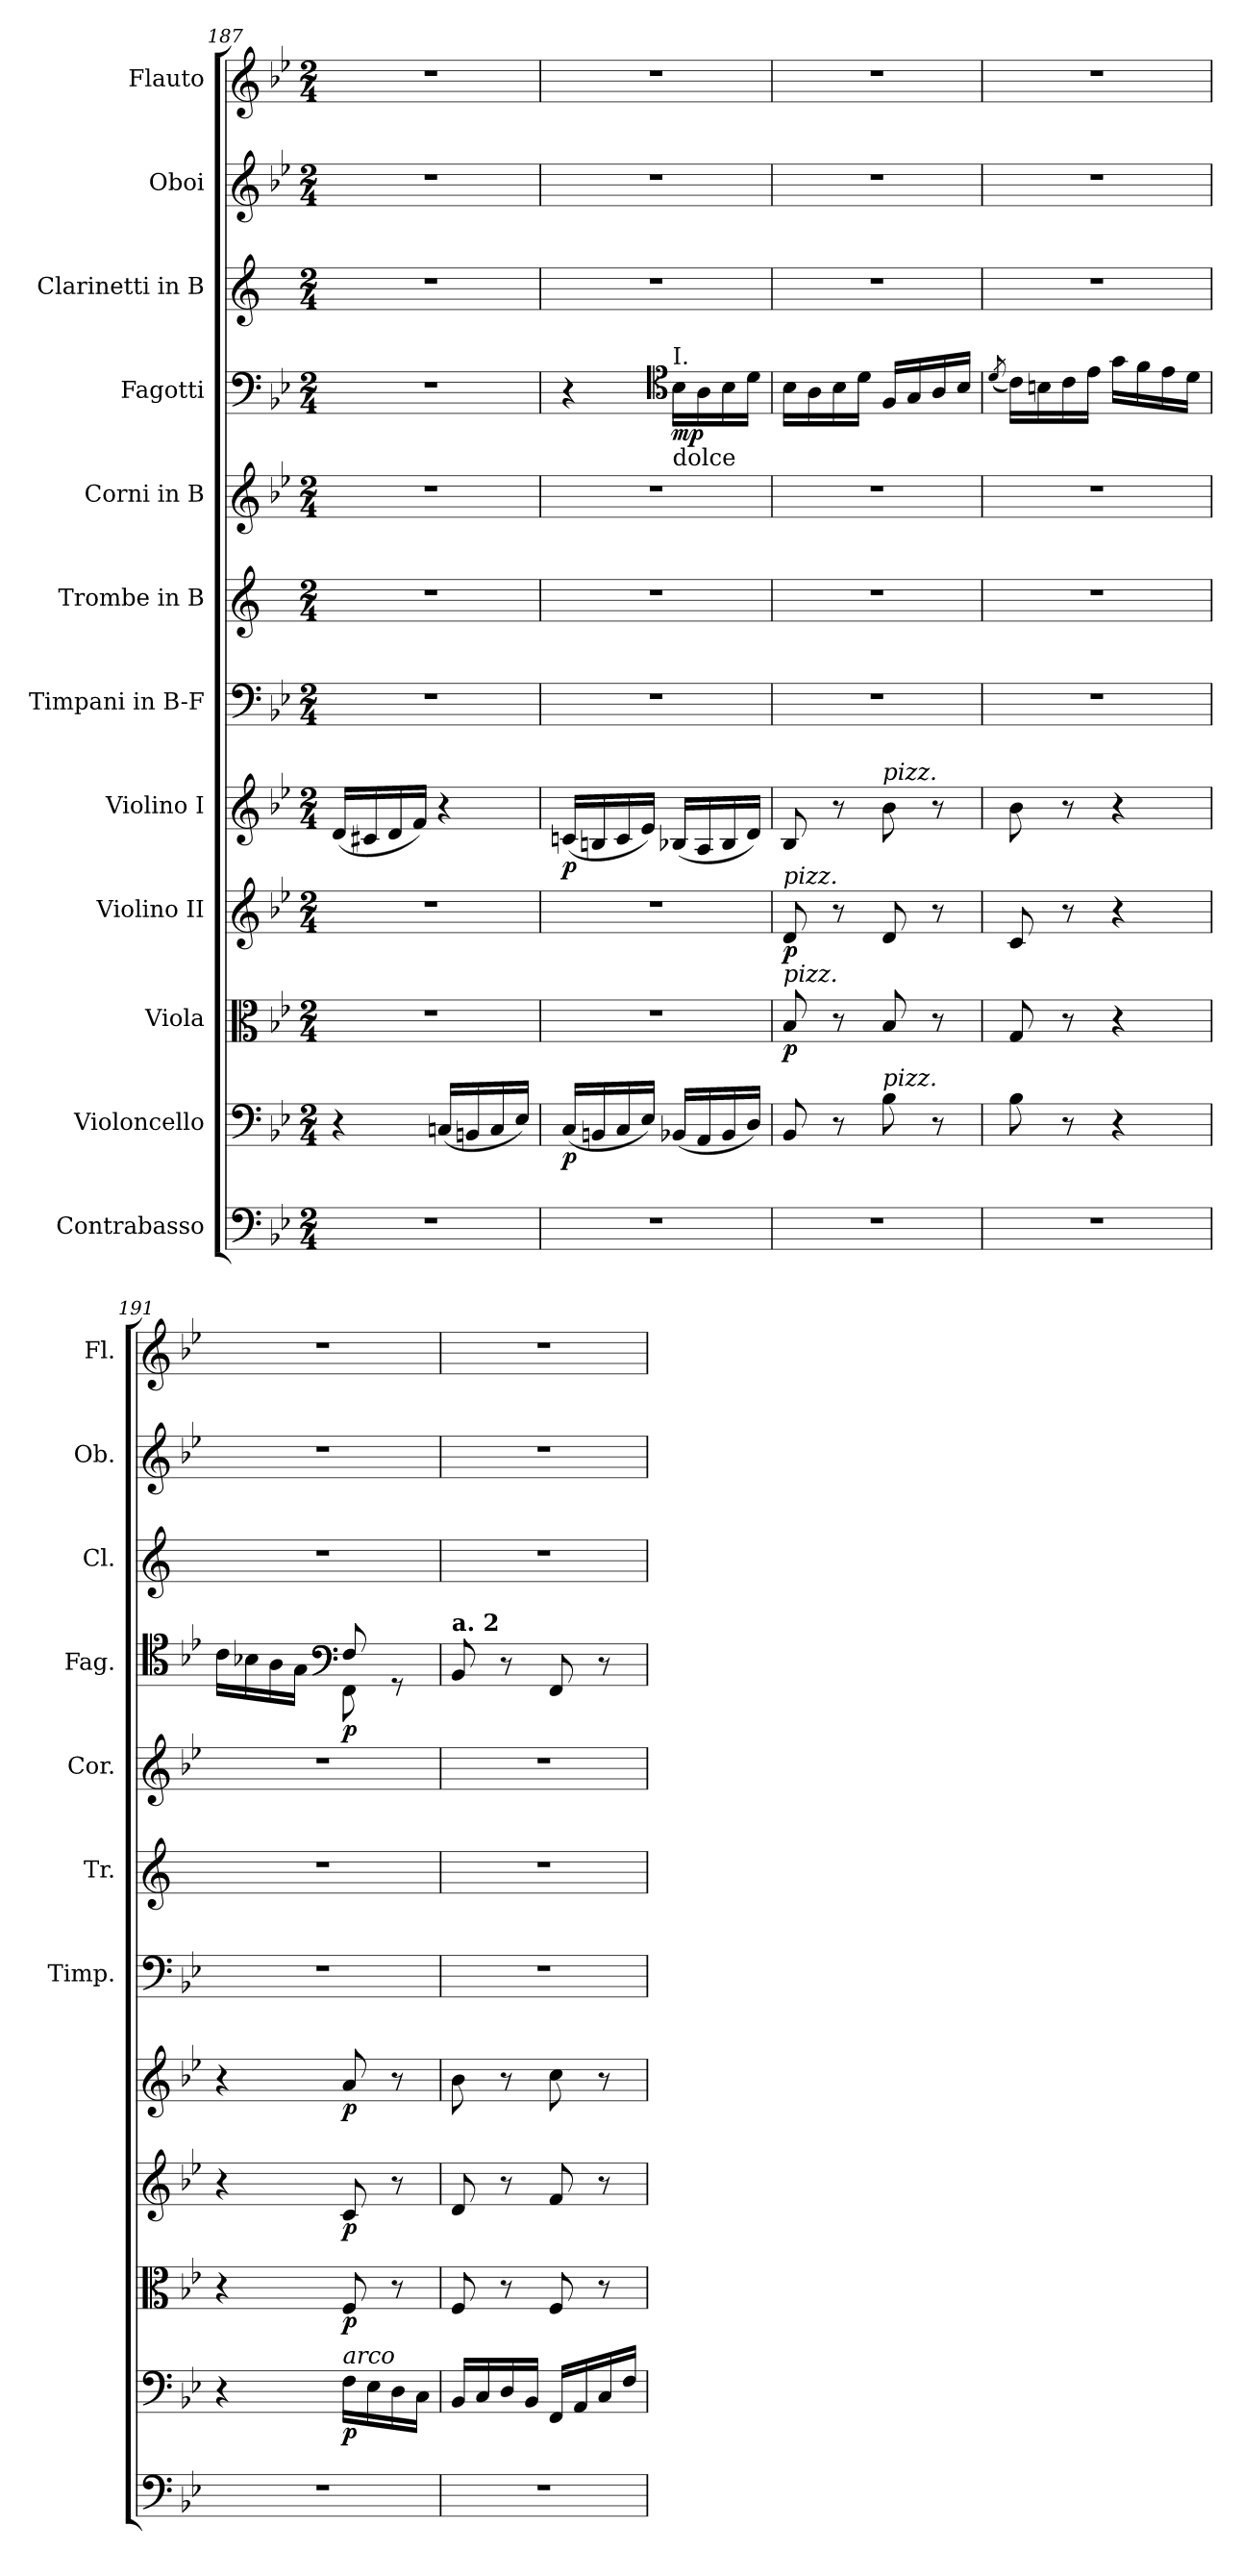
**kern	**kern	**dynam	**kern	**dynam	**kern	**dynam	**kern	**dynam	**kern	**kern	**kern	**kern	**dynam	**kern	**kern	**kern
*part12	*part11	*part11	*part10	*part10	*part9	*part9	*part8	*part8	*part7	*part6	*part5	*part4	*part4	*part3	*part2	*part1
*staff12	*staff11	*staff11	*staff10	*staff10	*staff9	*staff9	*staff8	*staff8	*staff7	*staff6	*staff5	*staff4	*staff4	*staff3	*staff2	*staff1
*I"Contrabasso	*I"Violoncello	*	*I"Viola	*	*I"Violino II	*	*I"Violino I	*	*I"Timpani in B-F	*I"Trombe in B	*I"Corni in B	*I"Fagotti	*	*I"Clarinetti in B	*I"Oboi	*I"Flauto
*	*	*	*	*	*	*	*	*	*I'Timp.	*I'Tr.	*I'Cor.	*I'Fag.	*	*I'Cl.	*I'Ob.	*I'Fl.
*clefF4	*clefF4	*	*clefC3	*	*clefG2	*	*clefG2	*	*clefF4	*clefG2	*clefG2	*clefF4	*	*clefG2	*clefG2	*clefG2
*ITrd7c12	*	*	*	*	*	*	*	*	*	*ITrd1c2	*ITrd8c14	*	*	*ITrd1c2	*	*
*k[b-e-]	*k[b-e-]	*	*k[b-e-]	*	*k[b-e-]	*	*k[b-e-]	*	*k[b-e-]	*k[b-e-]	*k[b-e-]	*k[b-e-]	*	*k[b-e-]	*k[b-e-]	*k[b-e-]
*M2/4	*M2/4	*	*M2/4	*	*M2/4	*	*M2/4	*	*M2/4	*M2/4	*M2/4	*M2/4	*	*M2/4	*M2/4	*M2/4
=187	=187	=187	=187	=187	=187	=187	=187	=187	=187	=187	=187	=187	=187	=187	=187	=187
2r	4r	.	2r	.	2r	.	(16d/LL	.	2r	2r	2r	2r	.	2r	2r	2r
.	.	.	.	.	.	.	16c#X/	.	.	.	.	.	.	.	.	.
.	.	.	.	.	.	.	16d/	.	.	.	.	.	.	.	.	.
.	.	.	.	.	.	.	16f/JJ)	.	.	.	.	.	.	.	.	.
.	(16Cn/LL	.	.	.	.	.	4r	.	.	.	.	.	.	.	.	.
.	16BBn/	.	.	.	.	.	.	.	.	.	.	.	.	.	.	.
.	16C/	.	.	.	.	.	.	.	.	.	.	.	.	.	.	.
.	16E-/JJ)	.	.	.	.	.	.	.	.	.	.	.	.	.	.	.
=188	=188	=188	=188	=188	=188	=188	=188	=188	=188	=188	=188	=188	=188	=188	=188	=188
!	!	!LO:DY:b	!	!	!	!	!	!LO:DY:b	!	!	!	!	!	!	!	!
2r	(16C/LL	p	2r	.	2r	.	(16cn/LL	p	2r	2r	2r	4r	.	2r	2r	2r
.	16BBn/	.	.	.	.	.	16Bn/	.	.	.	.	.	.	.	.	.
.	16C/	.	.	.	.	.	16c/	.	.	.	.	.	.	.	.	.
.	16E-/JJ)	.	.	.	.	.	16e-/JJ)	.	.	.	.	.	.	.	.	.
*	*	*	*	*	*	*	*	*	*	*	*	*clefC4	*	*	*	*
!	!	!	!	!	!	!	!	!	!	!	!	!LO:TX:a:t=I.	!	!	!	!
!	!	!	!	!	!	!	!	!	!	!	!	!LO:TX:b:t=dolce	!	!	!	!
!	!	!	!	!	!	!	!	!	!	!	!	!	!LO:DY:b	!	!	!
.	(16BB-X/LL	.	.	.	.	.	(16B-X/LL	.	.	.	.	16B-\LL	mp	.	.	.
.	16AA/	.	.	.	.	.	16A/	.	.	.	.	16A\	.	.	.	.
.	16BB-/	.	.	.	.	.	16B-/	.	.	.	.	16B-\	.	.	.	.
.	16D/JJ)	.	.	.	.	.	16d/JJ)	.	.	.	.	16d\JJ	.	.	.	.
=189	=189	=189	=189	=189	=189	=189	=189	=189	=189	=189	=189	=189	=189	=189	=189	=189
!	!	!	!	!	!LO:TX:a:i:t=pizz.	!	!	!	!	!	!	!	!	!	!	!
!	!	!	!LO:TX:a:i:t=pizz.	!	!	!	!	!	!	!	!	!	!	!	!	!
!	!	!	!	!LO:DY:b	!	!LO:DY:b	!	!	!	!	!	!	!	!	!	!
2r	8BB-/	.	8B-/	p	8d/	p	8B-/	.	2r	2r	2r	16B-\LL	.	2r	2r	2r
.	.	.	.	.	.	.	.	.	.	.	.	16A\	.	.	.	.
.	8r	.	8r	.	8r	.	8r	.	.	.	.	16B-\	.	.	.	.
.	.	.	.	.	.	.	.	.	.	.	.	16d\JJ	.	.	.	.
!	!	!	!	!	!	!	!LO:TX:a:i:t=pizz.	!	!	!	!	!	!	!	!	!
!	!LO:TX:a:i:t=pizz.	!	!	!	!	!	!	!	!	!	!	!	!	!	!	!
.	8B-\	.	8B-/	.	8d/	.	8b-\	.	.	.	.	16F/LL	.	.	.	.
.	.	.	.	.	.	.	.	.	.	.	.	16G/	.	.	.	.
.	8r	.	8r	.	8r	.	8r	.	.	.	.	16A/	.	.	.	.
.	.	.	.	.	.	.	.	.	.	.	.	16B-/JJ	.	.	.	.
=190	=190	=190	=190	=190	=190	=190	=190	=190	=190	=190	=190	=190	=190	=190	=190	=190
.	.	.	.	.	.	.	.	.	.	.	.	(8qd/	.	.	.	.
2r	8B-\	.	8G/	.	8c/	.	8b-\	.	2r	2r	2r	16c\LL)	.	2r	2r	2r
.	.	.	.	.	.	.	.	.	.	.	.	16Bn\	.	.	.	.
.	8r	.	8r	.	8r	.	8r	.	.	.	.	16c\	.	.	.	.
.	.	.	.	.	.	.	.	.	.	.	.	16e-\JJ	.	.	.	.
.	4r	.	4r	.	4r	.	4r	.	.	.	.	16g\LL	.	.	.	.
.	.	.	.	.	.	.	.	.	.	.	.	16f\	.	.	.	.
.	.	.	.	.	.	.	.	.	.	.	.	16e-\	.	.	.	.
.	.	.	.	.	.	.	.	.	.	.	.	16d\JJ	.	.	.	.
!!LO:PB:g=z
=191	=191	=191	=191	=191	=191	=191	=191	=191	=191	=191	=191	=191	=191	=191	=191	=191
*	*	*	*	*	*	*	*	*	*	*	*	*^	*	*	*	*
2r	4r	.	4r	.	4r	.	4r	.	2r	2r	2r	16c\LL	4ryy	.	2r	2r	2r
.	.	.	.	.	.	.	.	.	.	.	.	16B-X\	.	.	.	.	.
.	.	.	.	.	.	.	.	.	.	.	.	16A\	.	.	.	.	.
.	.	.	.	.	.	.	.	.	.	.	.	16G\JJ	.	.	.	.	.
*	*	*	*	*	*	*	*	*	*	*	*	*clefF4	*	*	*	*	*
!	!LO:TX:a:i:t=arco	!	!	!	!	!	!	!	!	!	!	!	!	!	!	!	!
!	!	!LO:DY:b	!	!LO:DY:b	!	!LO:DY:b	!	!LO:DY:b	!	!	!	!	!	!LO:DY:b	!	!	!
.	16F\LL	p	8F/	p	8c/	p	8a/	p	.	.	.	8F/	8FF\	p	.	.	.
.	16E-\	.	.	.	.	.	.	.	.	.	.	.	.	.	.	.	.
.	16D\	.	8r	.	8r	.	8r	.	.	.	.	8rGG	8ryy	.	.	.	.
.	16C\JJ	.	.	.	.	.	.	.	.	.	.	.	.	.	.	.	.
*	*	*	*	*	*	*	*	*	*	*	*	*v	*v	*	*	*	*
=192	=192	=192	=192	=192	=192	=192	=192	=192	=192	=192	=192	=192	=192	=192	=192	=192
!	!	!	!	!	!	!	!	!	!	!	!	!LO:TX:a:B:t=a. 2	!	!	!	!
2r	16BB-/LL	.	8F/	.	8d/	.	8b-\	.	2r	2r	2r	8BB-/	.	2r	2r	2r
.	16C/	.	.	.	.	.	.	.	.	.	.	.	.	.	.	.
.	16D/	.	8r	.	8r	.	8r	.	.	.	.	8r	.	.	.	.
.	16BB-/JJ	.	.	.	.	.	.	.	.	.	.	.	.	.	.	.
.	16FF/LL	.	8F/	.	8f/	.	8cc\	.	.	.	.	8FF/	.	.	.	.
.	16AA/	.	.	.	.	.	.	.	.	.	.	.	.	.	.	.
.	16C/	.	8r	.	8r	.	8r	.	.	.	.	8r	.	.	.	.
.	16F/JJ	.	.	.	.	.	.	.	.	.	.	.	.	.	.	.
=	=	=	=	=	=	=	=	=	=	=	=	=	=	=	=	=
*-	*-	*-	*-	*-	*-	*-	*-	*-	*-	*-	*-	*-	*-	*-	*-	*-
